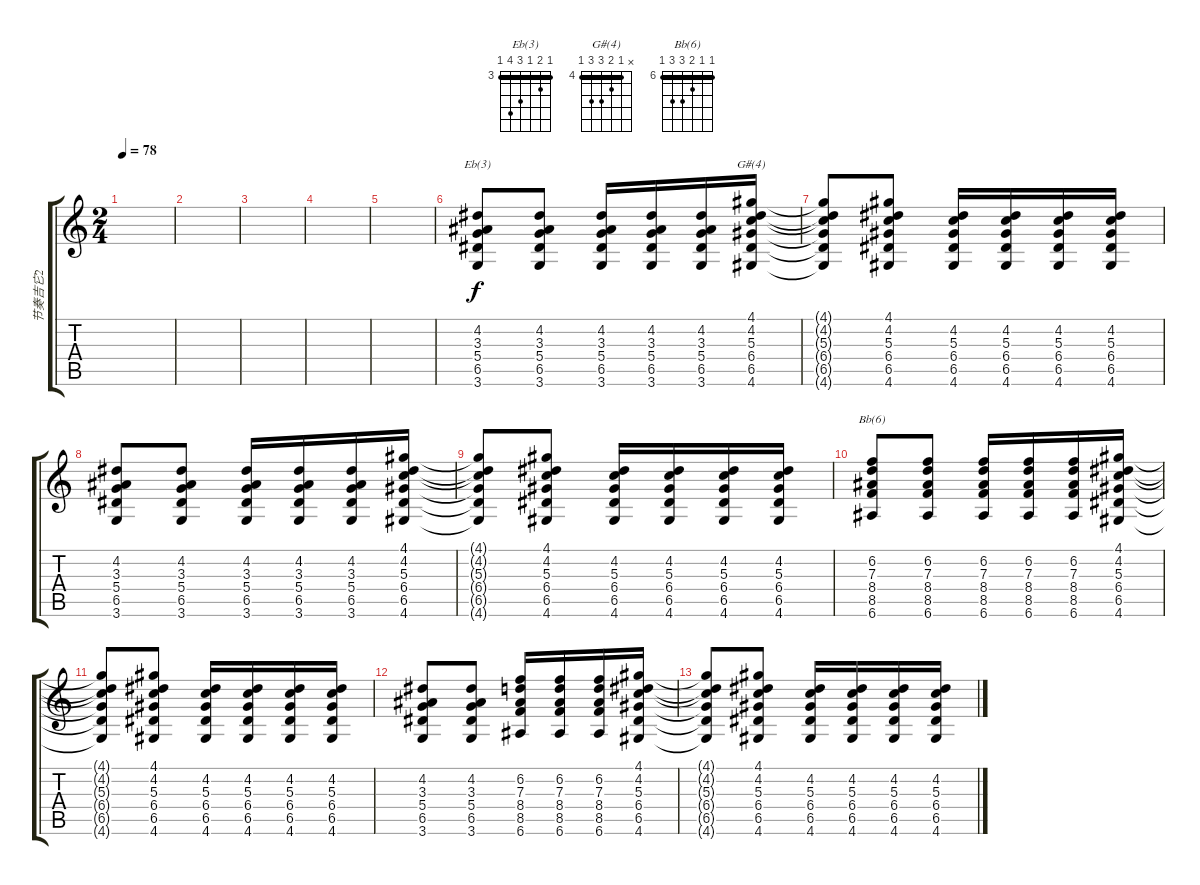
\track ("节奏吉它2" "节奏吉它2") {instrument overdrivenguitar}
\staff {score tabs}
\tuning (E4 B3 G3 D3 A2 E2) {hide}
\chord ("Eb(3)" 3 4 3 5 6 3) {firstfret 3 barre 3}
\chord ("G#(4)" x 4 5 6 6 4) {firstfret 4 barre 4}
\chord ("Bb(6)" 6 6 7 8 8 6) {firstfret 6 barre 6}
\ts (2 4)
\tempo 78
\clef g2
\ks c
|
|
|
|
|
(4.2 3.3 5.4 6.5 3.6).8{ch "Eb(3)"} (4.2 3.3 5.4 6.5 3.6).8 (4.2 3.3 5.4 6.5 3.6).16 (4.2 3.3 5.4 6.5 3.6).16 (4.2 3.3 5.4 6.5 3.6).16 (4.1 4.2 5.3 6.4 6.5 4.6).16{ch "G#(4)"} |
(4.1{t} 4.2{t} 5.3{t} 6.4{t} 6.5{t} 4.6{t}).8 (4.1 4.2 5.3 6.4 6.5 4.6).8 (4.2 5.3 6.4 6.5 4.6).16 (4.2 5.3 6.4 6.5 4.6).16 (4.2 5.3 6.4 6.5 4.6).16 (4.2 5.3 6.4 6.5 4.6).16 |
(4.2 3.3 5.4 6.5 3.6).8 (4.2 3.3 5.4 6.5 3.6).8 (4.2 3.3 5.4 6.5 3.6).16 (4.2 3.3 5.4 6.5 3.6).16 (4.2 3.3 5.4 6.5 3.6).16 (4.1 4.2 5.3 6.4 6.5 4.6).16 |
(4.1{t} 4.2{t} 5.3{t} 6.4{t} 6.5{t} 4.6{t}).8 (4.1 4.2 5.3 6.4 6.5 4.6).8 (4.2 5.3 6.4 6.5 4.6).16 (4.2 5.3 6.4 6.5 4.6).16 (4.2 5.3 6.4 6.5 4.6).16 (4.2 5.3 6.4 6.5 4.6).16 |
(6.2 7.3 8.4 8.5 6.6).8{ch "Bb(6)"} (6.2 7.3 8.4 8.5 6.6).8 (6.2 7.3 8.4 8.5 6.6).16 (6.2 7.3 8.4 8.5 6.6).16 (6.2 7.3 8.4 8.5 6.6).16 (4.1 4.2 5.3 6.4 6.5 4.6).16 |
(4.1{t} 4.2{t} 5.3{t} 6.4{t} 6.5{t} 4.6{t}).8 (4.1 4.2 5.3 6.4 6.5 4.6).8 (4.2 5.3 6.4 6.5 4.6).16 (4.2 5.3 6.4 6.5 4.6).16 (4.2 5.3 6.4 6.5 4.6).16 (4.2 5.3 6.4 6.5 4.6).16 |
(4.2 3.3 5.4 6.5 3.6).8 (4.2 3.3 5.4 6.5 3.6).8 (6.2 7.3 8.4 8.5 6.6).16 (6.2 7.3 8.4 8.5 6.6).16 (6.2 7.3 8.4 8.5 6.6).16 (4.1 4.2 5.3 6.4 6.5 4.6).16 |
(4.1{t} 4.2{t} 5.3{t} 6.4{t} 6.5{t} 4.6{t}).8 (4.1 4.2 5.3 6.4 6.5 4.6).8 (4.2 5.3 6.4 6.5 4.6).16 (4.2 5.3 6.4 6.5 4.6).16 (4.2 5.3 6.4 6.5 4.6).16 (4.2 5.3 6.4 6.5 4.6).16
